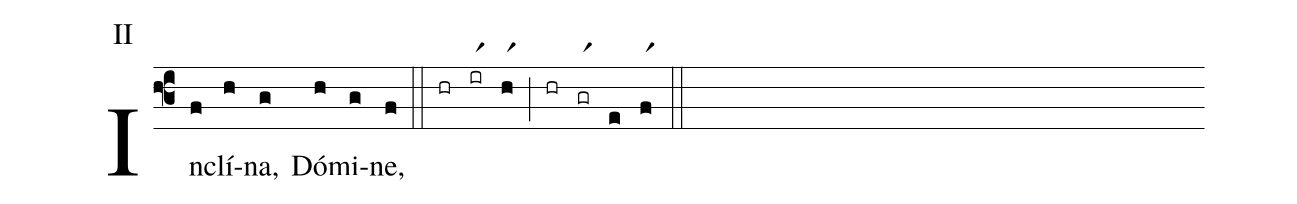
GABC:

annotation: II;
%%
(f3)In(f)clí(h)na,(g) Dó(h)mi(g)ne,(f) (::) (hr)(irr1)(hr1)(;)(hr)(grr1)(e)(fr1)(::)
